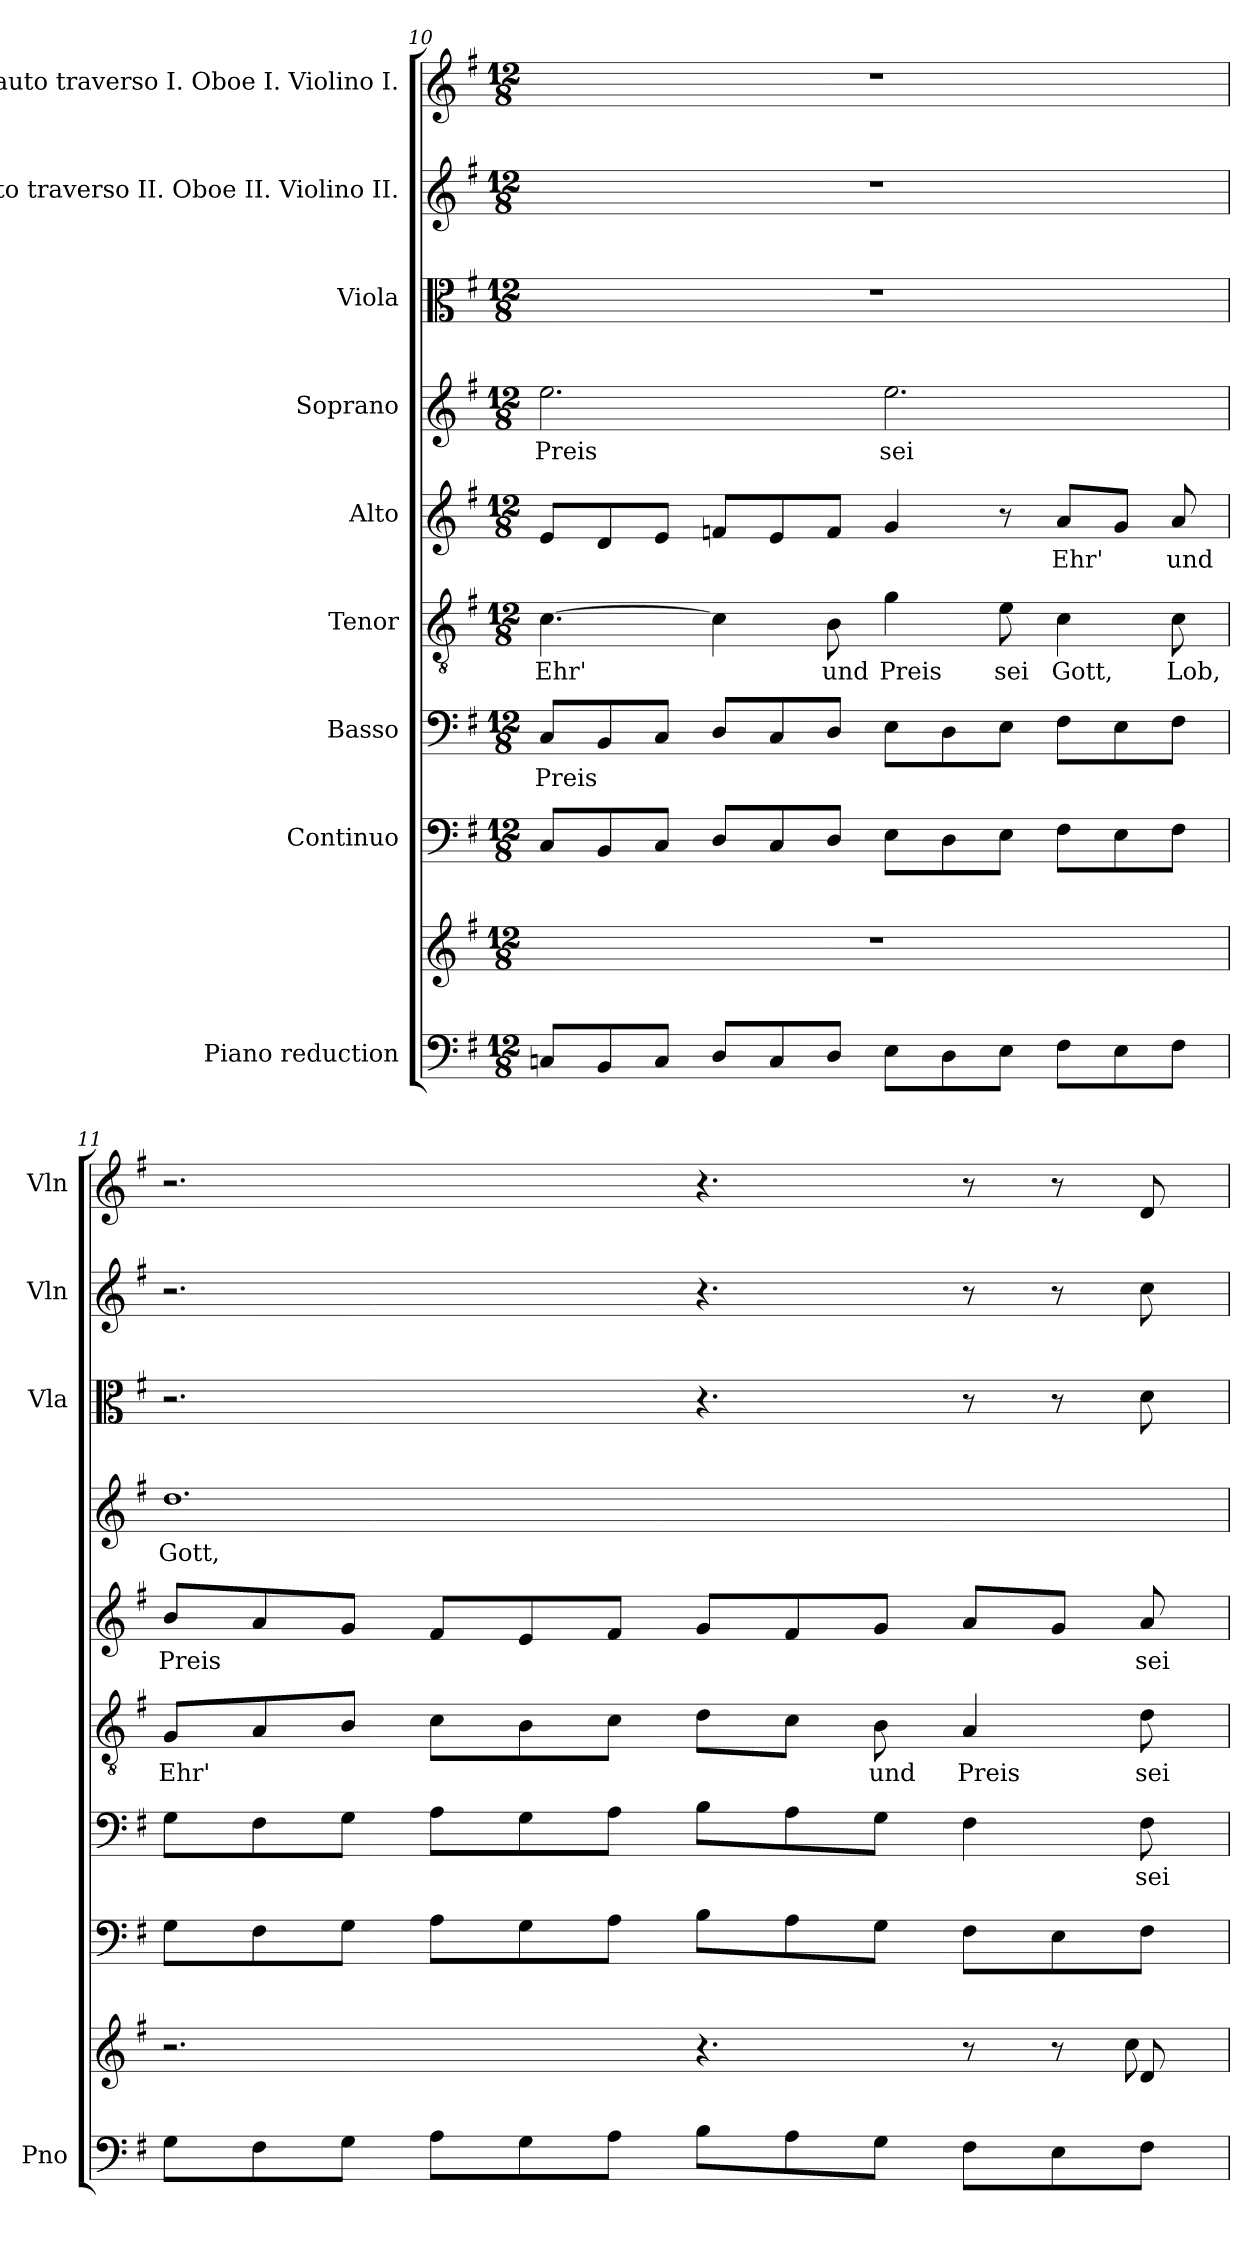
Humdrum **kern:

**kern	**kern	**kern	**kern	**text	**kern	**text	**kern	**text	**kern	**text	**kern	**kern	**kern
*part9	*part9	*part8	*part7	*part7	*part6	*part6	*part5	*part5	*part4	*part4	*part3	*part2	*part1
*staff10	*staff9	*staff8	*staff7	*staff7	*staff6	*staff6	*staff5	*staff5	*staff4	*staff4	*staff3	*staff2	*staff1
*I"Piano reduction	*	*I"Continuo	*I"Basso	*	*I"Tenor	*	*I"Alto	*	*I"Soprano	*	*I"Viola	*I"Flauto traverso II. Oboe II. Violino II.	*I"Flauto traverso I. Oboe I. Violino I.
*I'Pno	*	*	*	*	*	*	*	*	*	*	*I'Vla	*I'Vln	*I'Vln
*clefF4	*clefG2	*clefF4	*clefF4	*	*clefGv2	*	*clefG2	*	*clefG2	*	*clefC3	*clefG2	*clefG2
*k[f#]	*k[f#]	*k[f#]	*k[f#]	*	*k[f#]	*	*k[f#]	*	*k[f#]	*	*k[f#]	*k[f#]	*k[f#]
*M12/8	*M12/8	*M12/8	*M12/8	*	*M12/8	*	*M12/8	*	*M12/8	*	*M12/8	*M12/8	*M12/8
=10	=10	=10	=10	=10	=10	=10	=10	=10	=10	=10	=10	=10	=10
!	!	!	!	!LO:LY:b	!	!LO:LY:b	!	!	!	!LO:LY:b	!	!	!
8Cn/L	1.r	8C/L	8C/L	Preis	[4.c\	Ehr'	8e/L	.	2.ee\	Preis	1.r	1.r	1.r
8BB/	.	8BB/	8BB/	.	.	.	8d/	.	.	.	.	.	.
8C/J	.	8C/J	8C/J	.	.	.	8e/J	.	.	.	.	.	.
8D/L	.	8D/L	8D/L	.	4c\]	.	8fn/L	.	.	.	.	.	.
8C/	.	8C/	8C/	.	.	.	8e/	.	.	.	.	.	.
!	!	!	!	!	!	!LO:LY:b	!	!	!	!	!	!	!
8D/J	.	8D/J	8D/J	.	8B\	und	8f/J	.	.	.	.	.	.
!	!	!	!	!	!	!LO:LY:b	!	!	!	!LO:LY:b	!	!	!
8E\L	.	8E\L	8E\L	.	4g\	Preis	4g/	.	2.ee\	sei	.	.	.
8D\	.	8D\	8D\	.	.	.	.	.	.	.	.	.	.
!	!	!	!	!	!	!LO:LY:b	!	!	!	!	!	!	!
8E\J	.	8E\J	8E\J	.	8e\	sei	8r	.	.	.	.	.	.
!	!	!	!	!	!	!LO:LY:b	!	!LO:LY:b	!	!	!	!	!
8F#\L	.	8F#\L	8F#\L	.	4c\	Gott,	8a/L	Ehr'	.	.	.	.	.
8E\	.	8E\	8E\	.	.	.	8g/J	.	.	.	.	.	.
!	!	!	!	!	!	!LO:LY:b	!	!LO:LY:b	!	!	!	!	!
8F#\J	.	8F#\J	8F#\J	.	8c\	Lob,	8a/	und	.	.	.	.	.
=11	=11	=11	=11	=11	=11	=11	=11	=11	=11	=11	=11	=11	=11
*	*^	*	*	*	*	*	*	*	*	*	*	*	*
!	!	!	!	!	!	!	!LO:LY:b	!	!LO:LY:b	!	!LO:LY:b	!	!	!
8G\L	2.r	2.ryy	8G\L	8G\L	.	8G/L	Ehr'	8b/L	Preis	1.dd	Gott,	2.r	2.r	2.r
8F#\	.	.	8F#\	8F#\	.	8A/	.	8a/	.	.	.	.	.	.
8G\J	.	.	8G\J	8G\J	.	8B/J	.	8g/J	.	.	.	.	.	.
8A\L	.	.	8A\L	8A\L	.	8c\L	.	8f#/L	.	.	.	.	.	.
8G\	.	.	8G\	8G\	.	8B\	.	8e/	.	.	.	.	.	.
8A\J	.	.	8A\J	8A\J	.	8c\J	.	8f#/J	.	.	.	.	.	.
8B\L	4.r	4.ryy	8B\L	8B\L	.	8d\L	.	8g/L	.	.	.	4.r	4.r	4.r
8A\	.	.	8A\	8A\	.	8c\J	.	8f#/	.	.	.	.	.	.
!	!	!	!	!	!	!	!LO:LY:b	!	!	!	!	!	!	!
8G\J	.	.	8G\J	8G\J	.	8B\	und	8g/J	.	.	.	.	.	.
!	!	!	!	!	!	!	!LO:LY:b	!	!	!	!	!	!	!
8F#\L	8r	8ryy	8F#\L	4F#\	.	4A/	Preis	8a/L	.	.	.	8r	8r	8r
8E\	8r	8ryy	8E\	.	.	.	.	8g/J	.	.	.	8r	8r	8r
!	!	!	!	!	!LO:LY:b	!	!LO:LY:b	!	!LO:LY:b	!	!	!	!	!
8F#\J	8d/	8cc\	8F#\J	8F#\	sei	8d\	sei	8a/	sei	.	.	8d\	8cc\	8d/
*	*v	*v	*	*	*	*	*	*	*	*	*	*	*	*
=	=	=	=	=	=	=	=	=	=	=	=	=	=
*-	*-	*-	*-	*-	*-	*-	*-	*-	*-	*-	*-	*-	*-
